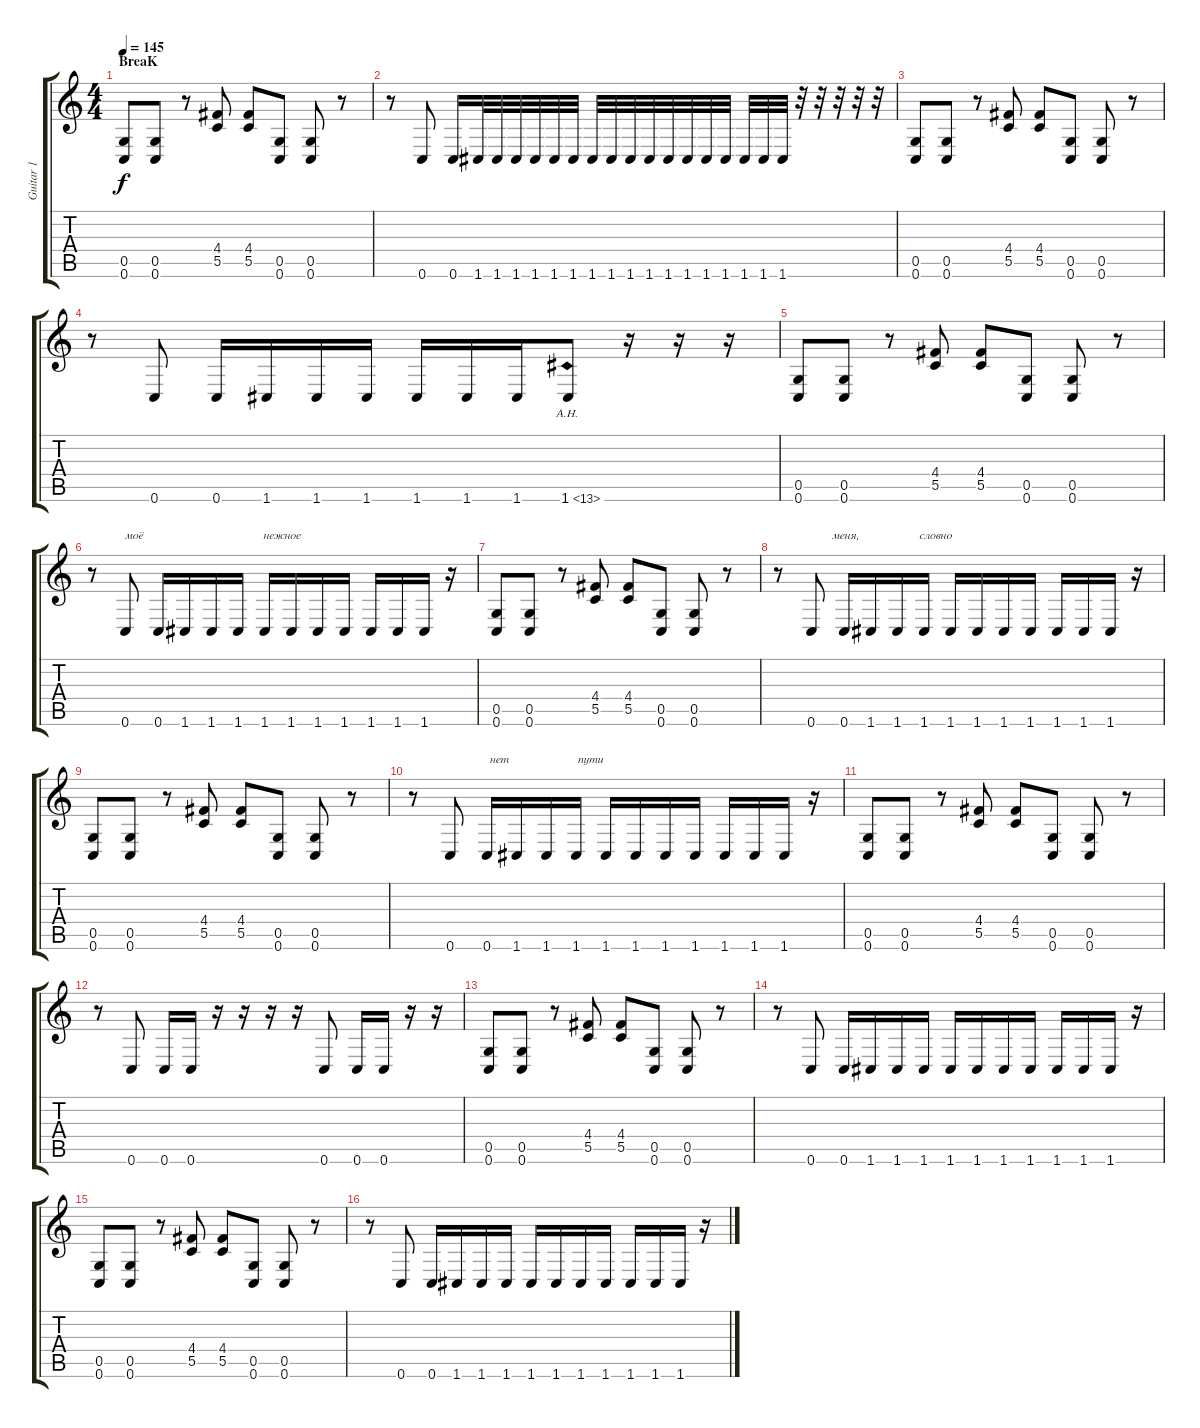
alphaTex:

\track ("Guitar 1" "Guitar 1") {instrument overdrivenguitar}
\staff {score tabs}
\tuning (E4 B3 G3 D3 G2 C2) {hide}
\ts (4 4)
\section ("" "BreaK")
\tempo 145
\clef g2
\ks c
(0.5 0.6).8{dy f} (0.5 0.6).8 r.8 (4.4 5.5).8 (4.4 5.5).8 (0.5 0.6).8 (0.5 0.6).8 r.8 |
r.8 0.6.8 0.6.16 1.6.32 1.6.32 1.6.32 1.6.32 1.6.32 1.6.32 1.6.32 1.6.32 1.6.32 1.6.32 1.6.32 1.6.32 1.6.32 1.6.32 1.6.32 1.6.32 1.6.32 r.32 r.32 r.32 r.32 r.32 |
(0.5 0.6).8 (0.5 0.6).8 r.8 (4.4 5.5).8 (4.4 5.5).8 (0.5 0.6).8 (0.5 0.6).8 r.8 |
r.8 0.6.8 0.6.16 1.6.16 1.6.16 1.6.16 1.6.16 1.6.16 1.6.16 1.6{ah 12}.8 r.16 r.16 r.16 |
(0.5 0.6).8 (0.5 0.6).8 r.8 (4.4 5.5).8 (4.4 5.5).8 (0.5 0.6).8 (0.5 0.6).8 r.8 |
r.8 0.6.8{txt "моё                                        нежное "} 0.6.16 1.6.16 1.6.16 1.6.16 1.6.16 1.6.16 1.6.16 1.6.16 1.6.16 1.6.16 1.6.16 r.16 |
(0.5 0.6).8 (0.5 0.6).8 r.8 (4.4 5.5).8 (4.4 5.5).8 (0.5 0.6).8 (0.5 0.6).8 r.8 |
r.8{txt "                  меня,                    словно "} 0.6.8 0.6.16 1.6.16 1.6.16 1.6.16 1.6.16 1.6.16 1.6.16 1.6.16 1.6.16 1.6.16 1.6.16 r.16 |
(0.5 0.6).8 (0.5 0.6).8 r.8 (4.4 5.5).8 (4.4 5.5).8 (0.5 0.6).8 (0.5 0.6).8 r.8 |
r.8 0.6.8 0.6.16{txt " нет                       пути "} 1.6.16 1.6.16 1.6.16 1.6.16 1.6.16 1.6.16 1.6.16 1.6.16 1.6.16 1.6.16 r.16 |
(0.5 0.6).8 (0.5 0.6).8 r.8 (4.4 5.5).8 (4.4 5.5).8 (0.5 0.6).8 (0.5 0.6).8 r.8 |
r.8 0.6.8 0.6.16 0.6.16 r.16 r.16 r.16 r.16 0.6.8 0.6.16 0.6.16 r.16 r.16 |
(0.5 0.6).8 (0.5 0.6).8 r.8 (4.4 5.5).8 (4.4 5.5).8 (0.5 0.6).8 (0.5 0.6).8 r.8 |
r.8 0.6.8 0.6.16 1.6.16 1.6.16 1.6.16 1.6.16 1.6.16 1.6.16 1.6.16 1.6.16 1.6.16 1.6.16 r.16 |
(0.5 0.6).8 (0.5 0.6).8 r.8 (4.4 5.5).8 (4.4 5.5).8 (0.5 0.6).8 (0.5 0.6).8 r.8 |
r.8 0.6.8 0.6.16 1.6.16 1.6.16 1.6.16 1.6.16 1.6.16 1.6.16 1.6.16 1.6.16 1.6.16 1.6.16 r.16
